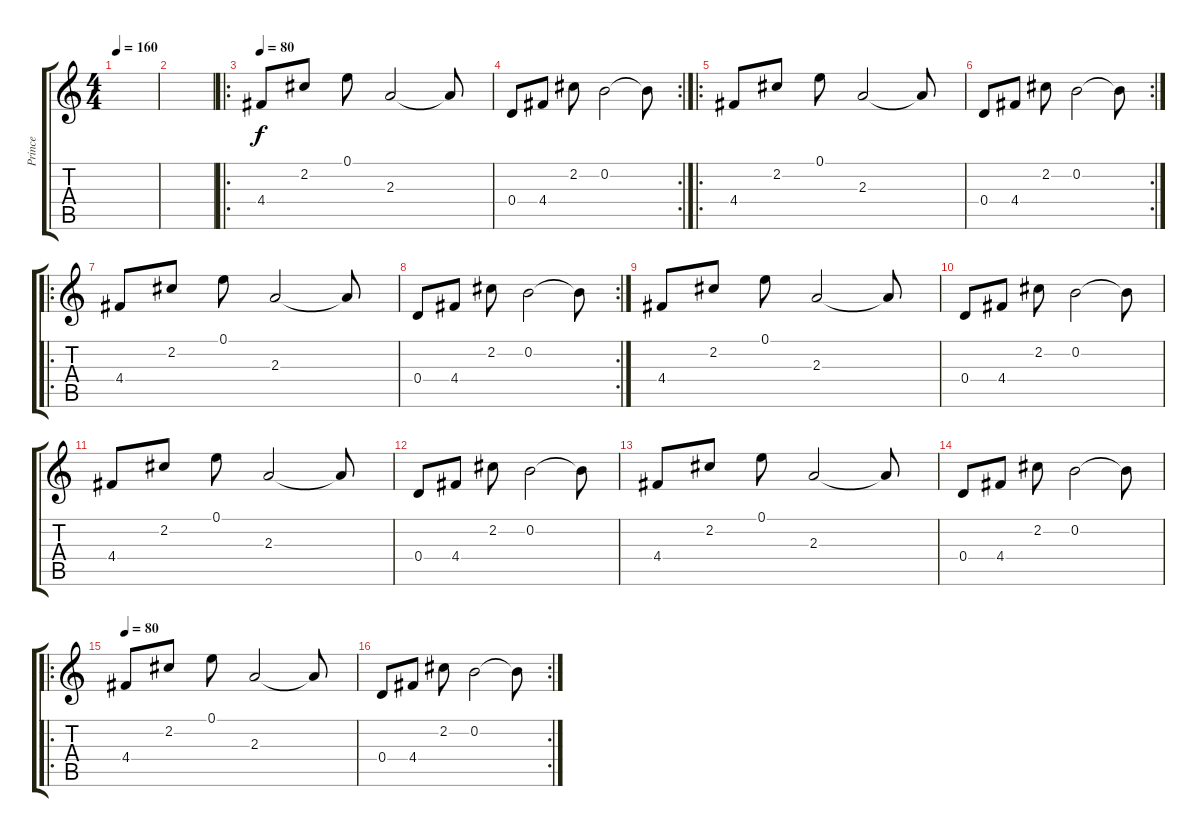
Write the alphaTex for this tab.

\track ("Prince" "Prince") {instrument distortionguitar}
\staff {score tabs}
\tuning (E4 B3 G3 D3 A2 E2) {hide}
\ts (4 4)
\tempo 160
\tempo 80
\tempo 160
\clef g2
\ks c
|
|
\ro
\tempo 80
4.4.8{instrument electricguitarclean} 2.2.8 0.1.8 2.3.2 2.3{t}.8 |
\rc 2
0.4.8 4.4.8 2.2.8 0.2.2 0.2{t}.8 |
\ro
4.4.8 2.2.8 0.1.8 2.3.2 2.3{t}.8 |
\rc 2
0.4.8 4.4.8 2.2.8 0.2.2 0.2{t}.8 |
\ro
4.4.8 2.2.8 0.1.8 2.3.2 2.3{t}.8 |
\rc 2
0.4.8 4.4.8 2.2.8 0.2.2 0.2{t}.8 |
4.4.8 2.2.8 0.1.8 2.3.2 2.3{t}.8 |
0.4.8 4.4.8 2.2.8 0.2.2 0.2{t}.8 |
4.4.8 2.2.8 0.1.8 2.3.2 2.3{t}.8 |
0.4.8 4.4.8 2.2.8 0.2.2 0.2{t}.8 |
4.4.8 2.2.8 0.1.8 2.3.2 2.3{t}.8 |
0.4.8 4.4.8 2.2.8 0.2.2 0.2{t}.8 |
\ro
\tempo 80
4.4.8 2.2.8 0.1.8 2.3.2 2.3{t}.8 |
\rc 2
0.4.8 4.4.8 2.2.8 0.2.2 0.2{t}.8
